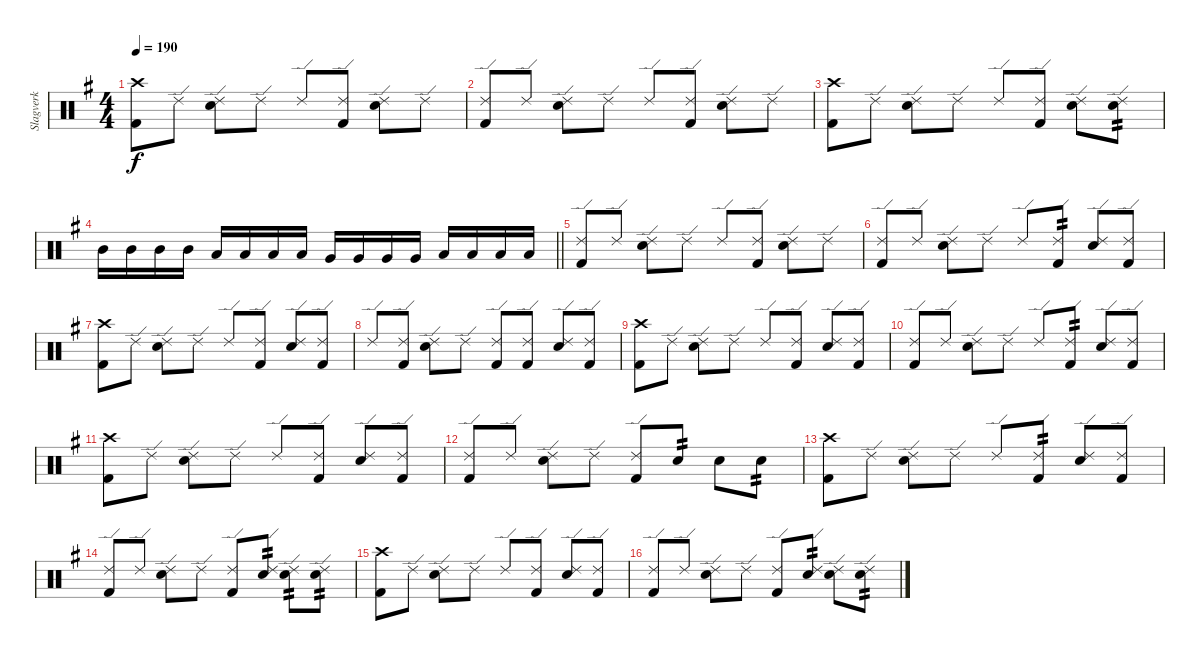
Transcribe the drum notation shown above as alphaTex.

\track ("Slagverk" "Slagverk") {instrument percussion}
\staff {score}
\articulation defaults
\ts (4 4)
\tempo 190
\clef neutral
\ks g
("Crash high (hit)" "Kick (hit) 2").8{dy f} "Ride (edge) 2".8 ("Ride (edge) 2" "Electric Snare (hit)").8 "Ride (edge) 2".8 "Ride (edge) 2".8 ("Ride (edge) 2" "Kick (hit) 2").8 ("Ride (edge) 2" "Electric Snare (hit)").8 "Ride (edge) 2".8 |
("Ride (edge) 2" "Kick (hit) 2").8 "Ride (edge) 2".8 ("Ride (edge) 2" "Electric Snare (hit)").8 "Ride (edge) 2".8 "Ride (edge) 2".8 ("Ride (edge) 2" "Kick (hit) 2").8 ("Ride (edge) 2" "Electric Snare (hit)").8 "Ride (edge) 2".8 |
("Crash high (hit)" "Kick (hit) 2").8 "Ride (edge) 2".8 ("Ride (edge) 2" "Electric Snare (hit)").8 "Ride (edge) 2".8 "Ride (edge) 2".8 ("Ride (edge) 2" "Kick (hit) 2").8 ("Ride (edge) 2" "Electric Snare (hit)").8 ("Ride (edge) 2" "Electric Snare (hit)").8{tp 2} |
\barLineRight lightlight "Mid Tom (hit)".16 "Mid Tom (hit)".16 "Mid Tom (hit)".16 "Mid Tom (hit)".16 "Low Tom (hit)".16 "Low Tom (hit)".16 "Low Tom (hit)".16 "Low Tom (hit)".16 "Very Low Tom (hit)".16 "Very Low Tom (hit)".16 "Very Low Tom (hit)".16 "Very Low Tom (hit)".16 "Low Floor Tom (hit)".16 "Low Floor Tom (hit)".16 "Low Floor Tom (hit)".16 "Low Floor Tom (hit)".16
|
\section ("" "")
("Ride (edge) 2" "Kick (hit) 2").8 "Ride (edge) 2".8 ("Ride (edge) 2" "Electric Snare (hit)").8 "Ride (edge) 2".8 "Ride (edge) 2".8 ("Ride (edge) 2" "Kick (hit) 2").8 ("Ride (edge) 2" "Electric Snare (hit)").8 "Ride (edge) 2".8 |
("Ride (edge) 2" "Kick (hit) 2").8 "Ride (edge) 2".8 ("Ride (edge) 2" "Electric Snare (hit)").8 "Ride (edge) 2".8 "Ride (edge) 2".8 ("Ride (edge) 2" "Kick (hit) 2").8{tp 2} ("Ride (edge) 2" "Electric Snare (hit)").8 ("Ride (edge) 2" "Kick (hit) 2").8 |
("Crash high (hit)" "Kick (hit) 2").8 "Ride (edge) 2".8 ("Ride (edge) 2" "Electric Snare (hit)").8 "Ride (edge) 2".8 "Ride (edge) 2".8 ("Ride (edge) 2" "Kick (hit) 2").8 ("Ride (edge) 2" "Electric Snare (hit)").8 ("Ride (edge) 2" "Kick (hit) 2").8 |
"Ride (edge) 2".8 ("Ride (edge) 2" "Kick (hit) 2").8 ("Ride (edge) 2" "Electric Snare (hit)").8 "Ride (edge) 2".8 ("Ride (edge) 2" "Kick (hit) 2").8 ("Ride (edge) 2" "Kick (hit) 2").8 ("Ride (edge) 2" "Electric Snare (hit)").8 ("Ride (edge) 2" "Kick (hit) 2").8 |
("Crash high (hit)" "Kick (hit) 2").8 "Ride (edge) 2".8 ("Ride (edge) 2" "Electric Snare (hit)").8 "Ride (edge) 2".8 "Ride (edge) 2".8 ("Ride (edge) 2" "Kick (hit) 2").8 ("Ride (edge) 2" "Electric Snare (hit)").8 ("Ride (edge) 2" "Kick (hit) 2").8 |
("Ride (edge) 2" "Kick (hit) 2").8 "Ride (edge) 2".8 ("Ride (edge) 2" "Electric Snare (hit)").8 "Ride (edge) 2".8 "Ride (edge) 2".8 ("Ride (edge) 2" "Kick (hit) 2").8{tp 2} ("Ride (edge) 2" "Electric Snare (hit)").8 ("Ride (edge) 2" "Kick (hit) 2").8 |
("Crash high (hit)" "Kick (hit) 2").8 "Ride (edge) 2".8 ("Ride (edge) 2" "Electric Snare (hit)").8 "Ride (edge) 2".8 "Ride (edge) 2".8 ("Ride (edge) 2" "Kick (hit) 2").8 ("Ride (edge) 2" "Electric Snare (hit)").8 ("Ride (edge) 2" "Kick (hit) 2").8 |
("Ride (edge) 2" "Kick (hit) 2").8 "Ride (edge) 2".8 ("Ride (edge) 2" "Electric Snare (hit)").8 "Ride (edge) 2".8 ("Ride (edge) 2" "Kick (hit) 2").8 "Electric Snare (hit)".8{tp 2} "Electric Snare (hit)".8 "Electric Snare (hit)".8{tp 2} |
("Crash high (hit)" "Kick (hit) 2").8 "Ride (edge) 2".8 ("Ride (edge) 2" "Electric Snare (hit)").8 "Ride (edge) 2".8 "Ride (edge) 2".8 ("Ride (edge) 2" "Kick (hit) 2").8{tp 2} ("Ride (edge) 2" "Electric Snare (hit)").8 ("Ride (edge) 2" "Kick (hit) 2").8 |
("Ride (edge) 2" "Kick (hit) 2").8 "Ride (edge) 2".8 ("Ride (edge) 2" "Electric Snare (hit)").8 "Ride (edge) 2".8 ("Ride (edge) 2" "Kick (hit) 2").8 ("Ride (edge) 2" "Electric Snare (hit)").8{tp 2} ("Ride (edge) 2" "Electric Snare (hit)").8{tp 2} ("Ride (edge) 2" "Electric Snare (hit)").8{tp 2} |
("Crash high (hit)" "Kick (hit) 2").8 "Ride (edge) 2".8 ("Ride (edge) 2" "Electric Snare (hit)").8 "Ride (edge) 2".8 "Ride (edge) 2".8 ("Ride (edge) 2" "Kick (hit) 2").8 ("Ride (edge) 2" "Electric Snare (hit)").8 ("Ride (edge) 2" "Kick (hit) 2").8 |
("Ride (edge) 2" "Kick (hit) 2").8 "Ride (edge) 2".8 ("Ride (edge) 2" "Electric Snare (hit)").8 "Ride (edge) 2".8 ("Ride (edge) 2" "Kick (hit) 2").8 ("Ride (edge) 2" "Electric Snare (hit)").8{tp 2} ("Ride (edge) 2" "Electric Snare (hit)").8 ("Ride (edge) 2" "Electric Snare (hit)").8{tp 2}
